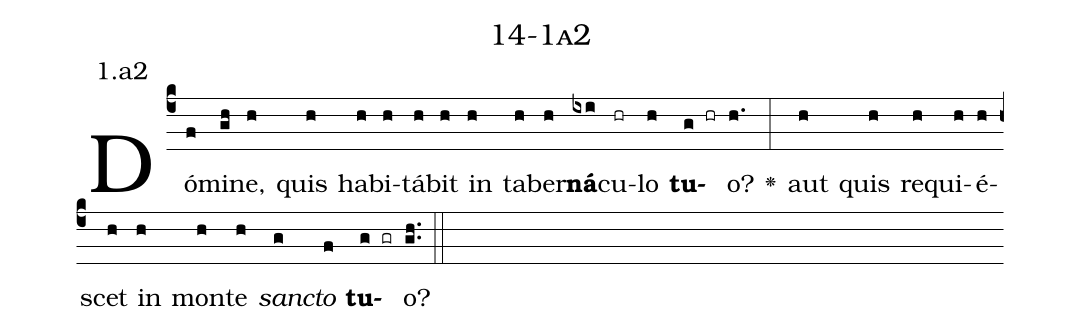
name: 14-1a2;
annotation: 1.a2;
%%
(c4)Dó(f)mi(gh)ne,(h) quis(h) ha(h)bi(h)tá(h)bit(h) in(h) ta(h)ber(h)<b>ná</b>(ixi)cu(hr)lo(h) <b>tu</b>(g hr)o?(h.) <v>\greheightstar</v>(:) aut(h) quis(h) re(h)qui(h)é(h)scet(h) in(h) mon(h)te(h) <i>sanc</i>(g)<i>to</i>(f) <b>tu</b>(g gr)o?(gh..) (::)


%E(h) u(h) o(g) u(f) a(g) e.(gh..) (::)
